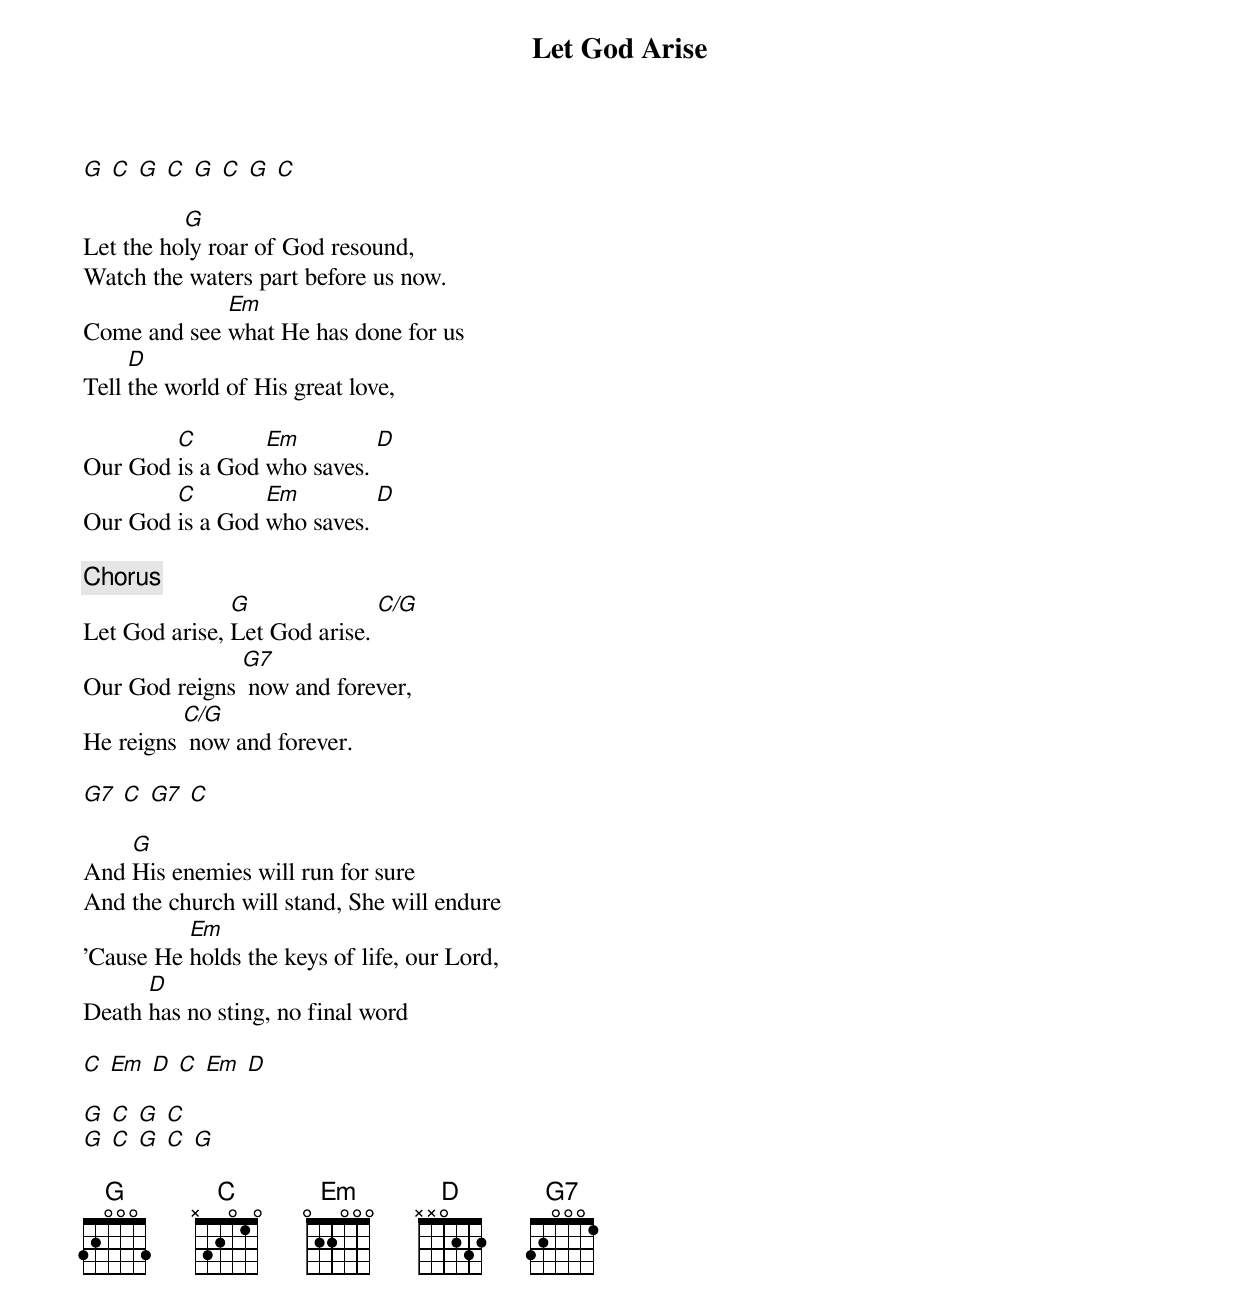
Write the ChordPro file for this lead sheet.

{Title: Let God Arise}
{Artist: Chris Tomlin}
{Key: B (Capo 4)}

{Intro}
[G] [C] [G] [C] [G] [C] [G] [C]

{Verse 1}
Let the ho[G]ly roar of God resound,
Watch the waters part before us now.
Come and see [Em]what He has done for us
Tell [D]the world of His great love,

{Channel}
Our God [C]is a God [Em]who saves. [D]
Our God [C]is a God [Em]who saves. [D]

{Chorus}
Let God arise, [G]Let God arise. [C/G]
Our God reigns [G7] now and forever,
He reigns [C/G] now and forever.

{Interlude 1}
[G7] [C] [G7] [C]

{Verse 2}
And [G]His enemies will run for sure
And the church will stand, She will endure
'Cause He [Em]holds the keys of life, our Lord,
Death [D]has no sting, no final word

{Interlude 2}
[C] [Em] [D] [C] [Em] [D]

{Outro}
[G] [C] [G] [C]
[G] [C] [G] [C] [G]

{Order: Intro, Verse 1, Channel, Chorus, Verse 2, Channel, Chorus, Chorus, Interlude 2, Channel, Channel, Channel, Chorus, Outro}
